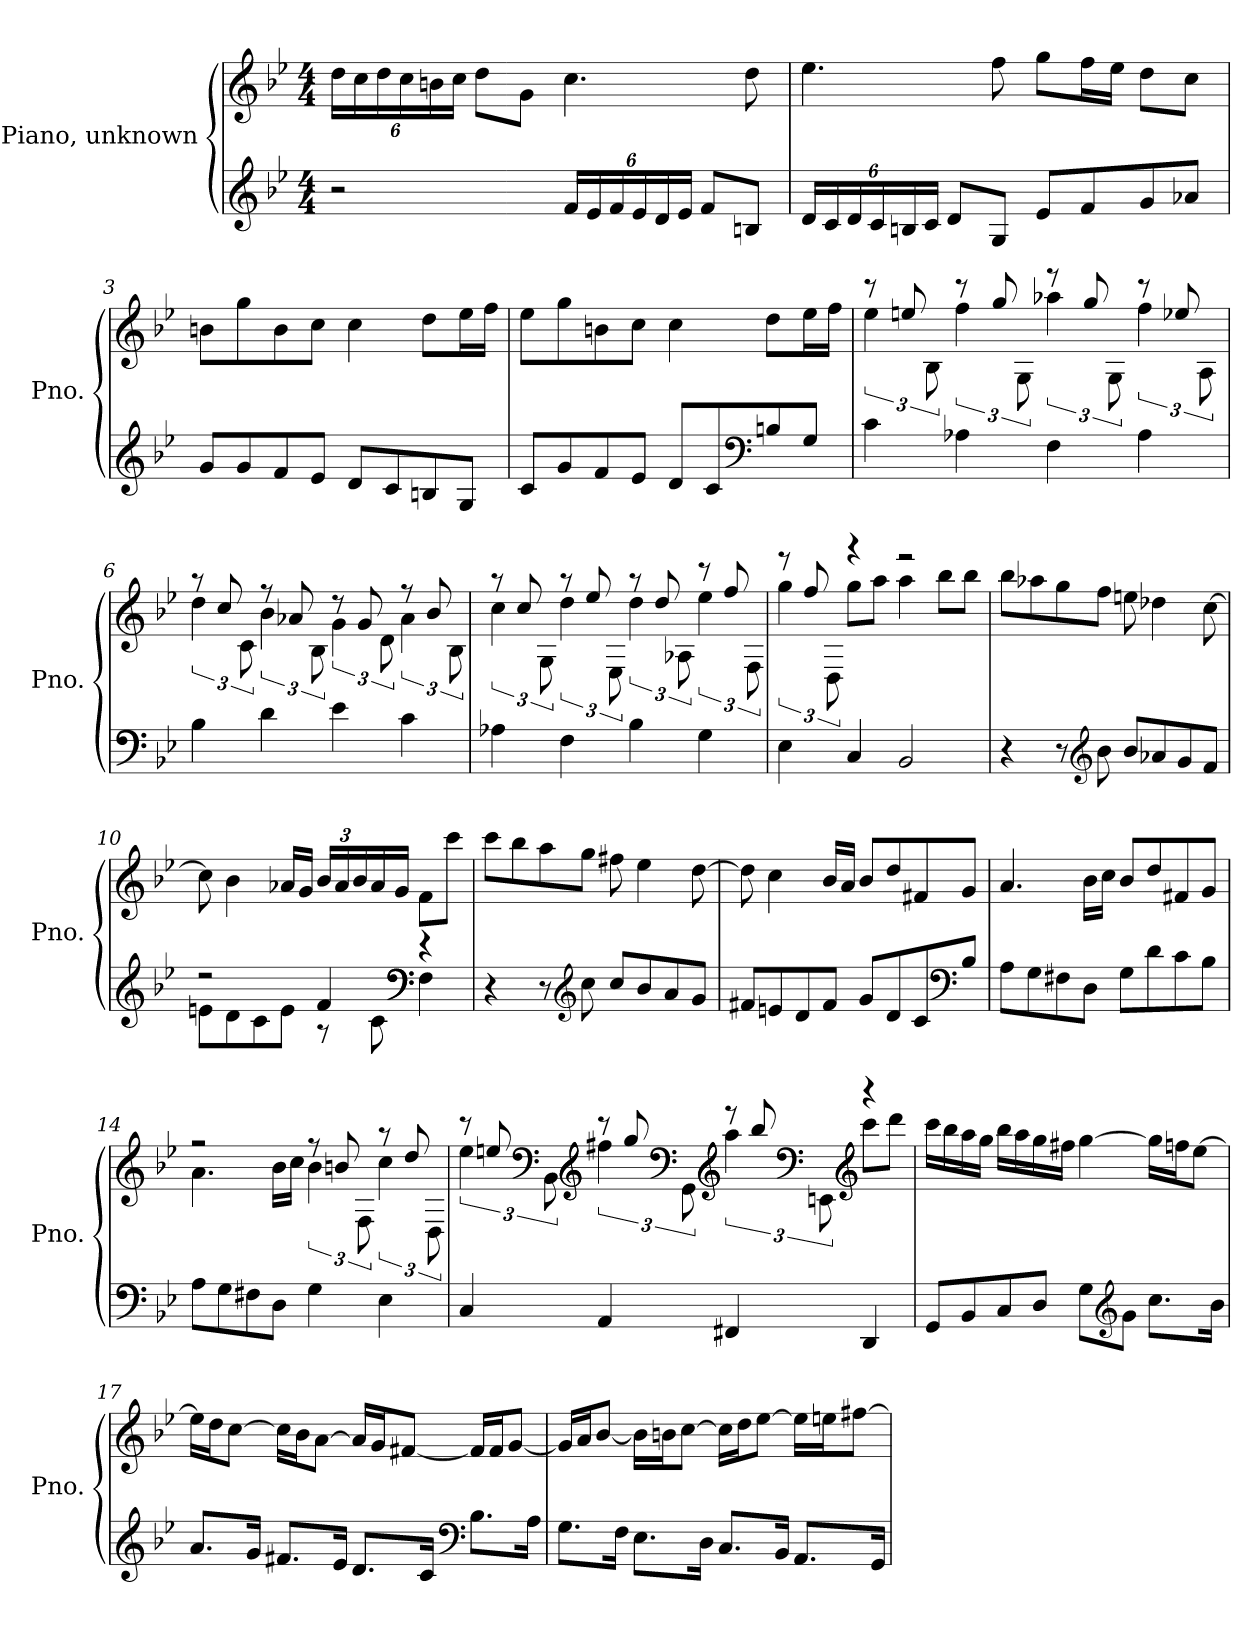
**kern	**kern
*part1	*part1
*staff2	*staff1
*I"Piano, unknown	*
*I'Pno.	*
*clefG2	*clefG2
*k[b-e-]	*k[b-e-]
*M4/4	*M4/4
*MM120	*MM120
*	*Xbrackettup
=1	=1
2r	24dd\LL
.	24cc\
.	24dd\
.	24cc\
.	24bn\
.	24cc\JJ
.	8dd\L
.	8g\J
*Xbrackettup	*
24f/LL	4.cc\
24e-/	.
24f/	.
24e-/	.
24d/	.
24e-/JJ	.
8f/L	.
8Bn/J	8dd\
=2	=2
24d/LL	4.ee-\
24c/	.
24d/	.
24c/	.
24Bn/	.
24c/JJ	.
8d/L	.
8G/J	8ff\
8e-/L	8gg\L
8f/	16ff\L
.	16ee-\JJ
8g/	8dd\L
8a-X/J	8cc\J
=3	=3
8g/L	8bn\L
8g/	8gg\
8f/	8b\
8e-/J	8cc\J
8d/L	4cc\
8c/	.
8Bn/	8dd\L
8G/J	16ee-\L
.	16ff\JJ
!!LO:LB:g=z
=4	=4
8c/L	8ee-\L
8g/	8gg\
8f/	8bn\
8e-/J	8cc\J
8d/L	4cc\
8c/	.
*clefF4	*
8Bn/	8dd\L
8G/J	16ee-\L
.	16ff\JJ
=5	=5
*	*^
*	*	*brackettup
4c\	8r	6ee-\
.	8een/	.
.	.	12B-\
4A-X\	8r	6ff\
.	8gg/	.
.	.	12G\
4F\	8r	6aa-X\
.	8gg/	.
.	.	12G\
4A-\	8r	6ff\
.	8ee-X/	.
.	.	12A\
=6	=6	=6
4B-\	8r	6dd\
.	8cc/	.
.	.	12c\
4d\	8r	6b-\
.	8a-X/	.
.	.	12B-\
4e-\	8r	6g\
.	8g/	.
.	.	12d\
4c\	8r	6a-\
.	8b-/	.
.	.	12B-\
!!LO:LB:g=z	!!
=7	=7	=7
4A-X\	8r	6cc\
.	8cc/	.
.	.	12G\
4F\	8r	6dd\
.	8ee-/	.
.	.	12E-\
4B-\	8r	6dd\
.	8dd/	.
.	.	12A-X\
4G\	8r	6ee-\
.	8ff/	.
.	.	12F\
=8	=8	=8
4E-\	8r	6gg\
.	8ff/	.
.	.	12D\
4C/	4r	8gg\L
.	.	8aa\J
2BB-/	2r	4aa\
.	.	8bb-\L
.	.	8bb-\J
*	*v	*v
=9	=9
4r	8bb-\L
.	8aa-X\
8r	8gg\
*clefG2	*
8b-\	8ff\J
8b-/L	8een\
8a-X/	4dd-X\
8g/	.
8f/J	[8cc\
!!LO:LB:g=z
=10	=10
*^	*
2r	8en\L	8cc\]
.	8d\	4b-\
.	8c\	.
.	8e\J	16a-X/LL
.	.	16g/JJ
*	*	*Xbrackettup
4f/	8r	24b-/LL
.	.	24a-/
.	.	24b-/
.	8c\	16a-/
.	.	16g/JJ
*clefF4	*	*
4r	4F\	8f\L
.	.	8ccc\J
*v	*v	*
=11	=11
4r	8ccc\L
.	8bb-\
8r	8aa\
*clefG2	*
8cc\	8gg\J
8cc/L	8ff#X\
8b-/	4ee-\
8a/	.
8g/J	[8dd\
=12	=12
8f#X/L	8dd\]
8en/	4cc\
8d/	.
8f#/J	16b-/LL
.	16a/JJ
8g/L	8b-/L
8d/	8dd/
8c/	8f#X/
*clefF4	*
8B-/J	8g/J
!!LO:LB:g=z
=13	=13
8A\L	4.a/
8G\	.
8F#X\	.
8D\J	16b-\LL
.	16cc\JJ
8G\L	8b-/L
8d\	8dd/
8c\	8f#X/
8B-\J	8g/J
=14	=14
*	*^
8A\L	2r	4.a\
8G\	.	.
8F#X\	.	.
8D\J	.	16b-\LL
.	.	16cc\JJ
*	*	*brackettup
4G\	8r	6b-\
.	8bn/	.
.	.	12F\
4E-\	8r	6cc\
.	8dd/	.
.	.	12D\
!!LO:LB:g=z	!!
=15	=15	=15
4C/	8r	6ee-\
.	8een/	.
*	*clefF4	*
.	.	12BB-\
*	*clefG2	*
4AA/	8r	6ff#X\
.	8gg/	.
*	*clefF4	*
.	.	12GG\
*	*clefG2	*
4FF#X/	8r	6aa\
.	8bb-/	.
*	*clefF4	*
.	.	12EEn\
*	*clefG2	*
4DD/	4r	8ccc\L
.	.	8ddd\J
*	*v	*v
=16	=16
8GG/L	16ccc\LL
.	16bb-\
8BB-/	16aa\
.	16gg\JJ
8C/	16bb-\LL
.	16aa\
8D/J	16gg\
.	16ff#X\JJ
8G\L	[4gg\
*clefG2	*
8g\J	.
8.cc\L	16gg\LL]
.	16ffn\J
.	[8ee-\J
16b-\Jk	.
!!LO:PB:g=z
=17	=17
8.a/L	16ee-\LL]
.	16dd\J
.	[8cc\J
16g/Jk	.
8.f#X/L	16cc\LL]
.	16b-\J
.	[8a\J
16e-/Jk	.
8.d/L	16a/LL]
.	16g/J
.	[8f#X/J
16c/Jk	.
*clefF4	*
8.B-\L	16f#/LL]
.	16f#/J
.	[8g/J
16A\Jk	.
=18	=18
8.G\L	16g/LL]
.	16a/J
.	[8b-/J
16F\Jk	.
8.E-\L	16b-\LL]
.	16bn\J
.	[8cc\J
16D\Jk	.
8.C/L	16cc\LL]
.	16dd\J
.	[8ee-\J
16BB-/Jk	.
8.AA/L	16ee-\LL]
.	16een\J
.	[8ff#X\J
16GG/Jk	.
=	=
*-	*-
